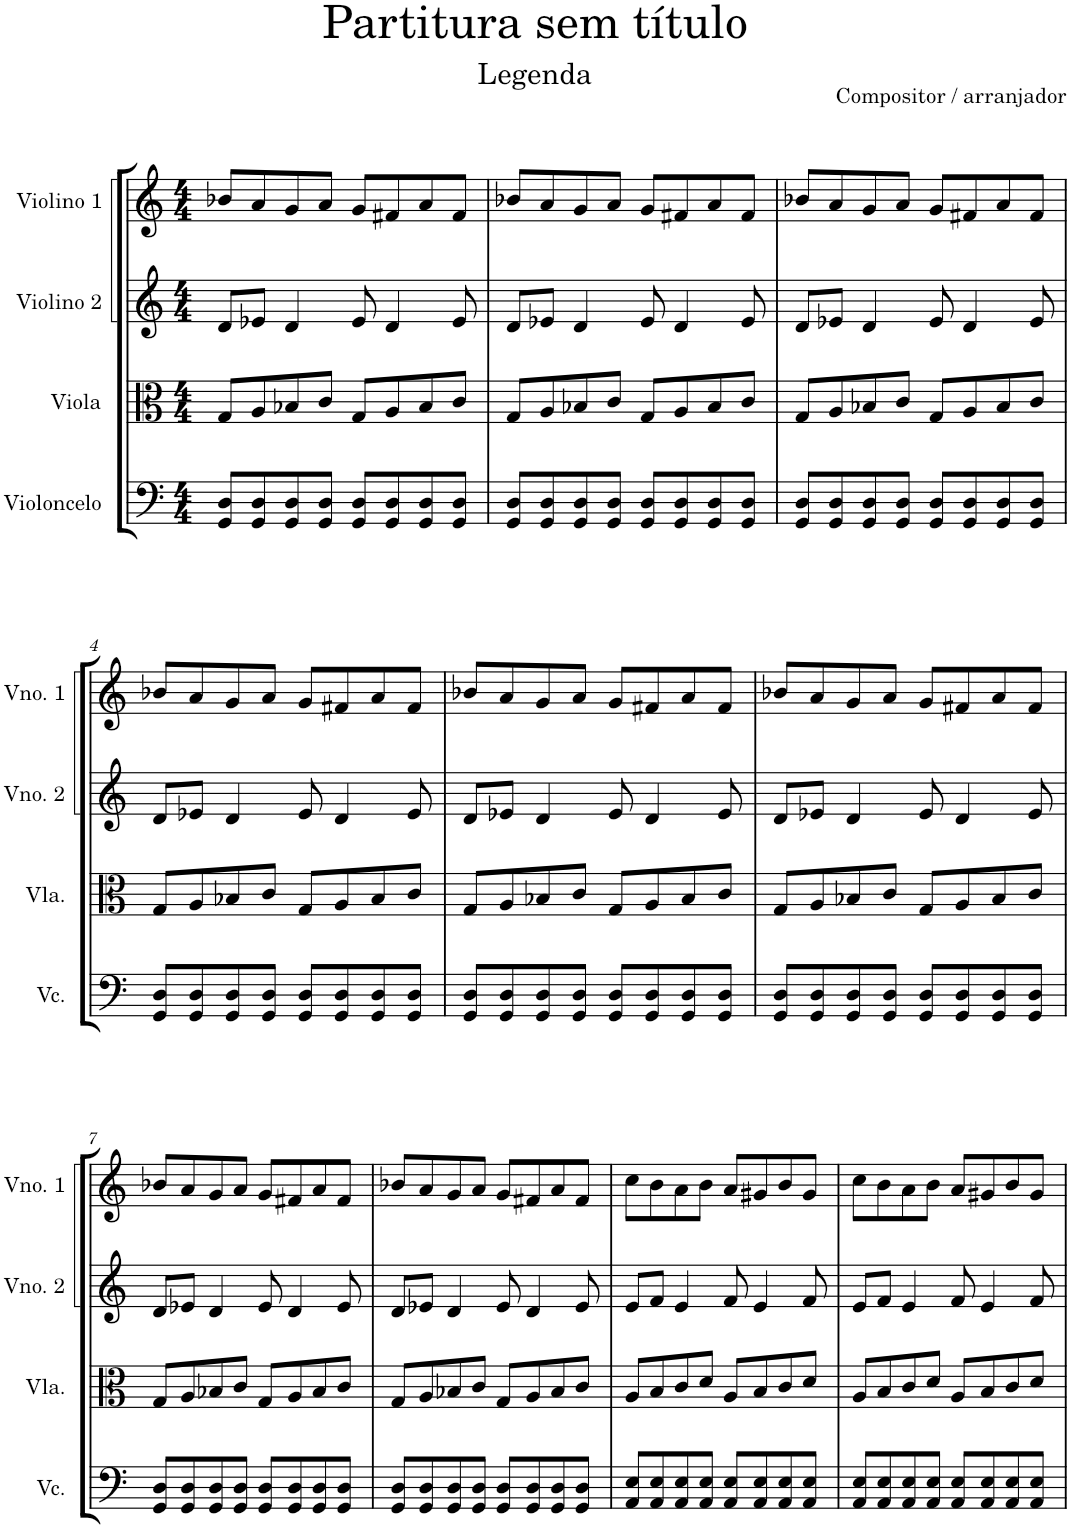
**kern	**kern	**kern	**kern
*part4	*part3	*part2	*part1
*staff4	*staff3	*staff2	*staff1
*I"Violoncelo	*I"Viola	*I"Violino 2	*I"Violino 1
*I'Vc.	*I'Vla.	*I'Vno. 2	*I'Vno. 1
*clefF4	*clefC3	*clefG2	*clefG2
*k[]	*k[]	*k[]	*k[]
*M4/4	*M4/4	*M4/4	*M4/4
=1	=1	=1	=1
8GG/ 8D/L	8G/L	8d/L	8b-X/L
8GG/ 8D/	8A/	8e-X/J	8a/
8GG/ 8D/	8B-X/	4d/	8g/
8GG/ 8D/J	8c/J	.	8a/J
8GG/ 8D/L	8G/L	8e-/	8g/L
8GG/ 8D/	8A/	4d/	8f#X/
8GG/ 8D/	8B-/	.	8a/
8GG/ 8D/J	8c/J	8e-/	8f#/J
=2	=2	=2	=2
8GG/ 8D/L	8G/L	8d/L	8b-X/L
8GG/ 8D/	8A/	8e-X/J	8a/
8GG/ 8D/	8B-X/	4d/	8g/
8GG/ 8D/J	8c/J	.	8a/J
8GG/ 8D/L	8G/L	8e-/	8g/L
8GG/ 8D/	8A/	4d/	8f#X/
8GG/ 8D/	8B-/	.	8a/
8GG/ 8D/J	8c/J	8e-/	8f#/J
=3	=3	=3	=3
8GG/ 8D/L	8G/L	8d/L	8b-X/L
8GG/ 8D/	8A/	8e-X/J	8a/
8GG/ 8D/	8B-X/	4d/	8g/
8GG/ 8D/J	8c/J	.	8a/J
8GG/ 8D/L	8G/L	8e-/	8g/L
8GG/ 8D/	8A/	4d/	8f#X/
8GG/ 8D/	8B-/	.	8a/
8GG/ 8D/J	8c/J	8e-/	8f#/J
!!LO:LB:g=z
=4	=4	=4	=4
8GG/ 8D/L	8G/L	8d/L	8b-X/L
8GG/ 8D/	8A/	8e-X/J	8a/
8GG/ 8D/	8B-X/	4d/	8g/
8GG/ 8D/J	8c/J	.	8a/J
8GG/ 8D/L	8G/L	8e-/	8g/L
8GG/ 8D/	8A/	4d/	8f#X/
8GG/ 8D/	8B-/	.	8a/
8GG/ 8D/J	8c/J	8e-/	8f#/J
=5	=5	=5	=5
8GG/ 8D/L	8G/L	8d/L	8b-X/L
8GG/ 8D/	8A/	8e-X/J	8a/
8GG/ 8D/	8B-X/	4d/	8g/
8GG/ 8D/J	8c/J	.	8a/J
8GG/ 8D/L	8G/L	8e-/	8g/L
8GG/ 8D/	8A/	4d/	8f#X/
8GG/ 8D/	8B-/	.	8a/
8GG/ 8D/J	8c/J	8e-/	8f#/J
=6	=6	=6	=6
8GG/ 8D/L	8G/L	8d/L	8b-X/L
8GG/ 8D/	8A/	8e-X/J	8a/
8GG/ 8D/	8B-X/	4d/	8g/
8GG/ 8D/J	8c/J	.	8a/J
8GG/ 8D/L	8G/L	8e-/	8g/L
8GG/ 8D/	8A/	4d/	8f#X/
8GG/ 8D/	8B-/	.	8a/
8GG/ 8D/J	8c/J	8e-/	8f#/J
!!LO:LB:g=z
=7	=7	=7	=7
8GG/ 8D/L	8G/L	8d/L	8b-X/L
8GG/ 8D/	8A/	8e-X/J	8a/
8GG/ 8D/	8B-X/	4d/	8g/
8GG/ 8D/J	8c/J	.	8a/J
8GG/ 8D/L	8G/L	8e-/	8g/L
8GG/ 8D/	8A/	4d/	8f#X/
8GG/ 8D/	8B-/	.	8a/
8GG/ 8D/J	8c/J	8e-/	8f#/J
=8	=8	=8	=8
8GG/ 8D/L	8G/L	8d/L	8b-X/L
8GG/ 8D/	8A/	8e-X/J	8a/
8GG/ 8D/	8B-X/	4d/	8g/
8GG/ 8D/J	8c/J	.	8a/J
8GG/ 8D/L	8G/L	8e-/	8g/L
8GG/ 8D/	8A/	4d/	8f#X/
8GG/ 8D/	8B-/	.	8a/
8GG/ 8D/J	8c/J	8e-/	8f#/J
=9	=9	=9	=9
8AA/ 8E/L	8A/L	8e/L	8cc\L
8AA/ 8E/	8B/	8f/J	8b\
8AA/ 8E/	8c/	4e/	8a\
8AA/ 8E/J	8d/J	.	8b\J
8AA/ 8E/L	8A/L	8f/	8a/L
8AA/ 8E/	8B/	4e/	8g#X/
8AA/ 8E/	8c/	.	8b/
8AA/ 8E/J	8d/J	8f/	8g#/J
=10	=10	=10	=10
8AA/ 8E/L	8A/L	8e/L	8cc\L
8AA/ 8E/	8B/	8f/J	8b\
8AA/ 8E/	8c/	4e/	8a\
8AA/ 8E/J	8d/J	.	8b\J
8AA/ 8E/L	8A/L	8f/	8a/L
8AA/ 8E/	8B/	4e/	8g#X/
8AA/ 8E/	8c/	.	8b/
8AA/ 8E/J	8d/J	8f/	8g#/J
=	=	=	=
*-	*-	*-	*-
